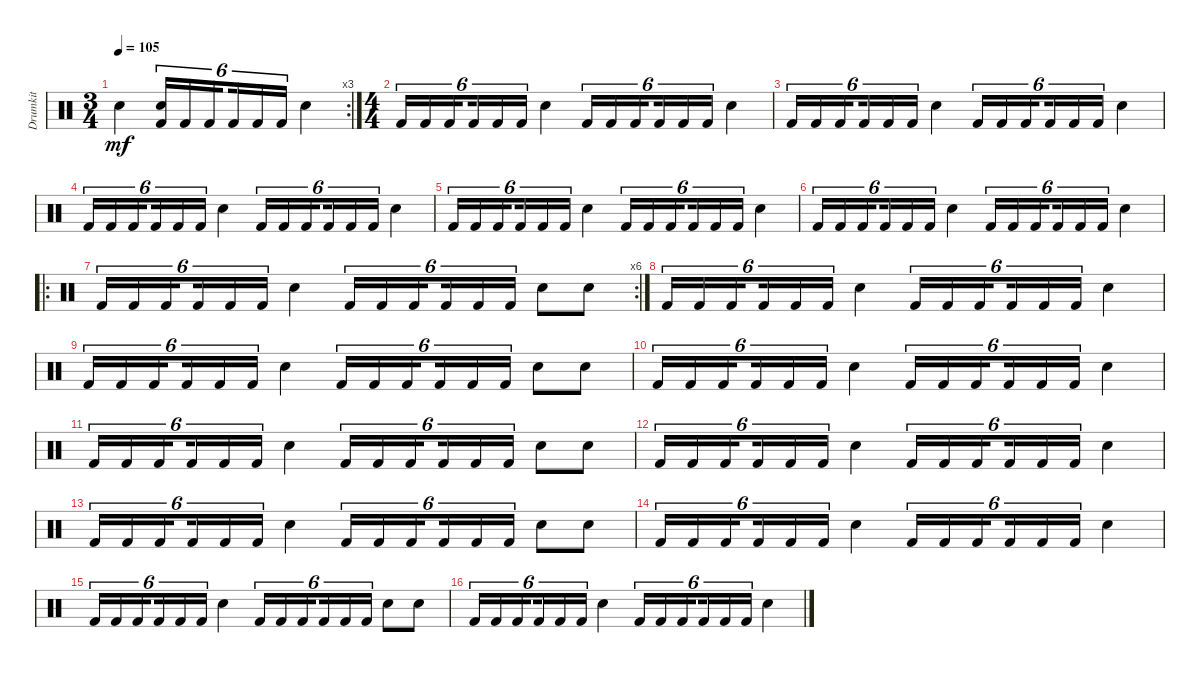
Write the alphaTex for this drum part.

\track ("Drumkit" "Drumkit") {instrument percussion}
\staff {score}
\articulation defaults
\rc 3
\ts (3 4)
\tempo 105
\clef neutral
\ks c "Snare (hit) 2".4{dy mf}
("Snare (hit) 2" "Kick (hit) 2").16{tu (6 4)} "Kick (hit) 2".16{tu (6 4)} "Kick (hit) 2".16{tu (6 4) beam splitsecondary} "Kick (hit) 2".16{tu (6 4)} "Kick (hit) 2".16{tu (6 4)} "Kick (hit) 2".16{tu (6 4)} "Snare (hit) 2".4 |
\ts (4 4)
"Kick (hit) 2".16{tu (6 4)} "Kick (hit) 2".16{tu (6 4)} "Kick (hit) 2".16{tu (6 4) beam splitsecondary} "Kick (hit) 2".16{tu (6 4)} "Kick (hit) 2".16{tu (6 4)} "Kick (hit) 2".16{tu (6 4)} "Snare (hit) 2".4 "Kick (hit) 2".16{tu (6 4)} "Kick (hit) 2".16{tu (6 4)} "Kick (hit) 2".16{tu (6 4) beam splitsecondary} "Kick (hit) 2".16{tu (6 4)} "Kick (hit) 2".16{tu (6 4)} "Kick (hit) 2".16{tu (6 4)} "Snare (hit) 2".4 |
"Kick (hit) 2".16{tu (6 4)} "Kick (hit) 2".16{tu (6 4)} "Kick (hit) 2".16{tu (6 4) beam splitsecondary} "Kick (hit) 2".16{tu (6 4)} "Kick (hit) 2".16{tu (6 4)} "Kick (hit) 2".16{tu (6 4)} "Snare (hit) 2".4 "Kick (hit) 2".16{tu (6 4)} "Kick (hit) 2".16{tu (6 4)} "Kick (hit) 2".16{tu (6 4) beam splitsecondary} "Kick (hit) 2".16{tu (6 4)} "Kick (hit) 2".16{tu (6 4)} "Kick (hit) 2".16{tu (6 4)} "Snare (hit) 2".4 |
"Kick (hit) 2".16{tu (6 4)} "Kick (hit) 2".16{tu (6 4)} "Kick (hit) 2".16{tu (6 4) beam splitsecondary} "Kick (hit) 2".16{tu (6 4)} "Kick (hit) 2".16{tu (6 4)} "Kick (hit) 2".16{tu (6 4)} "Snare (hit) 2".4 "Kick (hit) 2".16{tu (6 4)} "Kick (hit) 2".16{tu (6 4)} "Kick (hit) 2".16{tu (6 4) beam splitsecondary} "Kick (hit) 2".16{tu (6 4)} "Kick (hit) 2".16{tu (6 4)} "Kick (hit) 2".16{tu (6 4)} "Snare (hit) 2".4 |
"Kick (hit) 2".16{tu (6 4)} "Kick (hit) 2".16{tu (6 4)} "Kick (hit) 2".16{tu (6 4) beam splitsecondary} "Kick (hit) 2".16{tu (6 4)} "Kick (hit) 2".16{tu (6 4)} "Kick (hit) 2".16{tu (6 4)} "Snare (hit) 2".4 "Kick (hit) 2".16{tu (6 4)} "Kick (hit) 2".16{tu (6 4)} "Kick (hit) 2".16{tu (6 4) beam splitsecondary} "Kick (hit) 2".16{tu (6 4)} "Kick (hit) 2".16{tu (6 4)} "Kick (hit) 2".16{tu (6 4)} "Snare (hit) 2".4 |
"Kick (hit) 2".16{tu (6 4)} "Kick (hit) 2".16{tu (6 4)} "Kick (hit) 2".16{tu (6 4) beam splitsecondary} "Kick (hit) 2".16{tu (6 4)} "Kick (hit) 2".16{tu (6 4)} "Kick (hit) 2".16{tu (6 4)} "Snare (hit) 2".4 "Kick (hit) 2".16{tu (6 4)} "Kick (hit) 2".16{tu (6 4)} "Kick (hit) 2".16{tu (6 4) beam splitsecondary} "Kick (hit) 2".16{tu (6 4)} "Kick (hit) 2".16{tu (6 4)} "Kick (hit) 2".16{tu (6 4)} "Snare (hit) 2".4 |
\ro
\rc 6 "Kick (hit) 2".16{tu (6 4)} "Kick (hit) 2".16{tu (6 4)} "Kick (hit) 2".16{tu (6 4) beam splitsecondary} "Kick (hit) 2".16{tu (6 4)} "Kick (hit) 2".16{tu (6 4)} "Kick (hit) 2".16{tu (6 4)} "Snare (hit) 2".4 "Kick (hit) 2".16{tu (6 4)} "Kick (hit) 2".16{tu (6 4)} "Kick (hit) 2".16{tu (6 4) beam splitsecondary} "Kick (hit) 2".16{tu (6 4)} "Kick (hit) 2".16{tu (6 4)} "Kick (hit) 2".16{tu (6 4)} "Snare (hit) 2".8 "Snare (hit) 2".8
|
"Kick (hit) 2".16{tu (6 4)} "Kick (hit) 2".16{tu (6 4)} "Kick (hit) 2".16{tu (6 4) beam splitsecondary} "Kick (hit) 2".16{tu (6 4)} "Kick (hit) 2".16{tu (6 4)} "Kick (hit) 2".16{tu (6 4)} "Snare (hit) 2".4 "Kick (hit) 2".16{tu (6 4)} "Kick (hit) 2".16{tu (6 4)} "Kick (hit) 2".16{tu (6 4) beam splitsecondary} "Kick (hit) 2".16{tu (6 4)} "Kick (hit) 2".16{tu (6 4)} "Kick (hit) 2".16{tu (6 4)} "Snare (hit) 2".4 |
"Kick (hit) 2".16{tu (6 4)} "Kick (hit) 2".16{tu (6 4)} "Kick (hit) 2".16{tu (6 4) beam splitsecondary} "Kick (hit) 2".16{tu (6 4)} "Kick (hit) 2".16{tu (6 4)} "Kick (hit) 2".16{tu (6 4)} "Snare (hit) 2".4 "Kick (hit) 2".16{tu (6 4)} "Kick (hit) 2".16{tu (6 4)} "Kick (hit) 2".16{tu (6 4) beam splitsecondary} "Kick (hit) 2".16{tu (6 4)} "Kick (hit) 2".16{tu (6 4)} "Kick (hit) 2".16{tu (6 4)} "Snare (hit) 2".8 "Snare (hit) 2".8 |
"Kick (hit) 2".16{tu (6 4)} "Kick (hit) 2".16{tu (6 4)} "Kick (hit) 2".16{tu (6 4) beam splitsecondary} "Kick (hit) 2".16{tu (6 4)} "Kick (hit) 2".16{tu (6 4)} "Kick (hit) 2".16{tu (6 4)} "Snare (hit) 2".4 "Kick (hit) 2".16{tu (6 4)} "Kick (hit) 2".16{tu (6 4)} "Kick (hit) 2".16{tu (6 4) beam splitsecondary} "Kick (hit) 2".16{tu (6 4)} "Kick (hit) 2".16{tu (6 4)} "Kick (hit) 2".16{tu (6 4)} "Snare (hit) 2".4 |
"Kick (hit) 2".16{tu (6 4)} "Kick (hit) 2".16{tu (6 4)} "Kick (hit) 2".16{tu (6 4) beam splitsecondary} "Kick (hit) 2".16{tu (6 4)} "Kick (hit) 2".16{tu (6 4)} "Kick (hit) 2".16{tu (6 4)} "Snare (hit) 2".4 "Kick (hit) 2".16{tu (6 4)} "Kick (hit) 2".16{tu (6 4)} "Kick (hit) 2".16{tu (6 4) beam splitsecondary} "Kick (hit) 2".16{tu (6 4)} "Kick (hit) 2".16{tu (6 4)} "Kick (hit) 2".16{tu (6 4)} "Snare (hit) 2".8 "Snare (hit) 2".8 |
"Kick (hit) 2".16{tu (6 4)} "Kick (hit) 2".16{tu (6 4)} "Kick (hit) 2".16{tu (6 4) beam splitsecondary} "Kick (hit) 2".16{tu (6 4)} "Kick (hit) 2".16{tu (6 4)} "Kick (hit) 2".16{tu (6 4)} "Snare (hit) 2".4 "Kick (hit) 2".16{tu (6 4)} "Kick (hit) 2".16{tu (6 4)} "Kick (hit) 2".16{tu (6 4) beam splitsecondary} "Kick (hit) 2".16{tu (6 4)} "Kick (hit) 2".16{tu (6 4)} "Kick (hit) 2".16{tu (6 4)} "Snare (hit) 2".4 |
"Kick (hit) 2".16{tu (6 4)} "Kick (hit) 2".16{tu (6 4)} "Kick (hit) 2".16{tu (6 4) beam splitsecondary} "Kick (hit) 2".16{tu (6 4)} "Kick (hit) 2".16{tu (6 4)} "Kick (hit) 2".16{tu (6 4)} "Snare (hit) 2".4 "Kick (hit) 2".16{tu (6 4)} "Kick (hit) 2".16{tu (6 4)} "Kick (hit) 2".16{tu (6 4) beam splitsecondary} "Kick (hit) 2".16{tu (6 4)} "Kick (hit) 2".16{tu (6 4)} "Kick (hit) 2".16{tu (6 4)} "Snare (hit) 2".8 "Snare (hit) 2".8 |
"Kick (hit) 2".16{tu (6 4)} "Kick (hit) 2".16{tu (6 4)} "Kick (hit) 2".16{tu (6 4) beam splitsecondary} "Kick (hit) 2".16{tu (6 4)} "Kick (hit) 2".16{tu (6 4)} "Kick (hit) 2".16{tu (6 4)} "Snare (hit) 2".4 "Kick (hit) 2".16{tu (6 4)} "Kick (hit) 2".16{tu (6 4)} "Kick (hit) 2".16{tu (6 4) beam splitsecondary} "Kick (hit) 2".16{tu (6 4)} "Kick (hit) 2".16{tu (6 4)} "Kick (hit) 2".16{tu (6 4)} "Snare (hit) 2".4 |
"Kick (hit) 2".16{tu (6 4)} "Kick (hit) 2".16{tu (6 4)} "Kick (hit) 2".16{tu (6 4) beam splitsecondary} "Kick (hit) 2".16{tu (6 4)} "Kick (hit) 2".16{tu (6 4)} "Kick (hit) 2".16{tu (6 4)} "Snare (hit) 2".4 "Kick (hit) 2".16{tu (6 4)} "Kick (hit) 2".16{tu (6 4)} "Kick (hit) 2".16{tu (6 4) beam splitsecondary} "Kick (hit) 2".16{tu (6 4)} "Kick (hit) 2".16{tu (6 4)} "Kick (hit) 2".16{tu (6 4)} "Snare (hit) 2".8 "Snare (hit) 2".8 |
"Kick (hit) 2".16{tu (6 4)} "Kick (hit) 2".16{tu (6 4)} "Kick (hit) 2".16{tu (6 4) beam splitsecondary} "Kick (hit) 2".16{tu (6 4)} "Kick (hit) 2".16{tu (6 4)} "Kick (hit) 2".16{tu (6 4)} "Snare (hit) 2".4 "Kick (hit) 2".16{tu (6 4)} "Kick (hit) 2".16{tu (6 4)} "Kick (hit) 2".16{tu (6 4) beam splitsecondary} "Kick (hit) 2".16{tu (6 4)} "Kick (hit) 2".16{tu (6 4)} "Kick (hit) 2".16{tu (6 4)} "Snare (hit) 2".4
